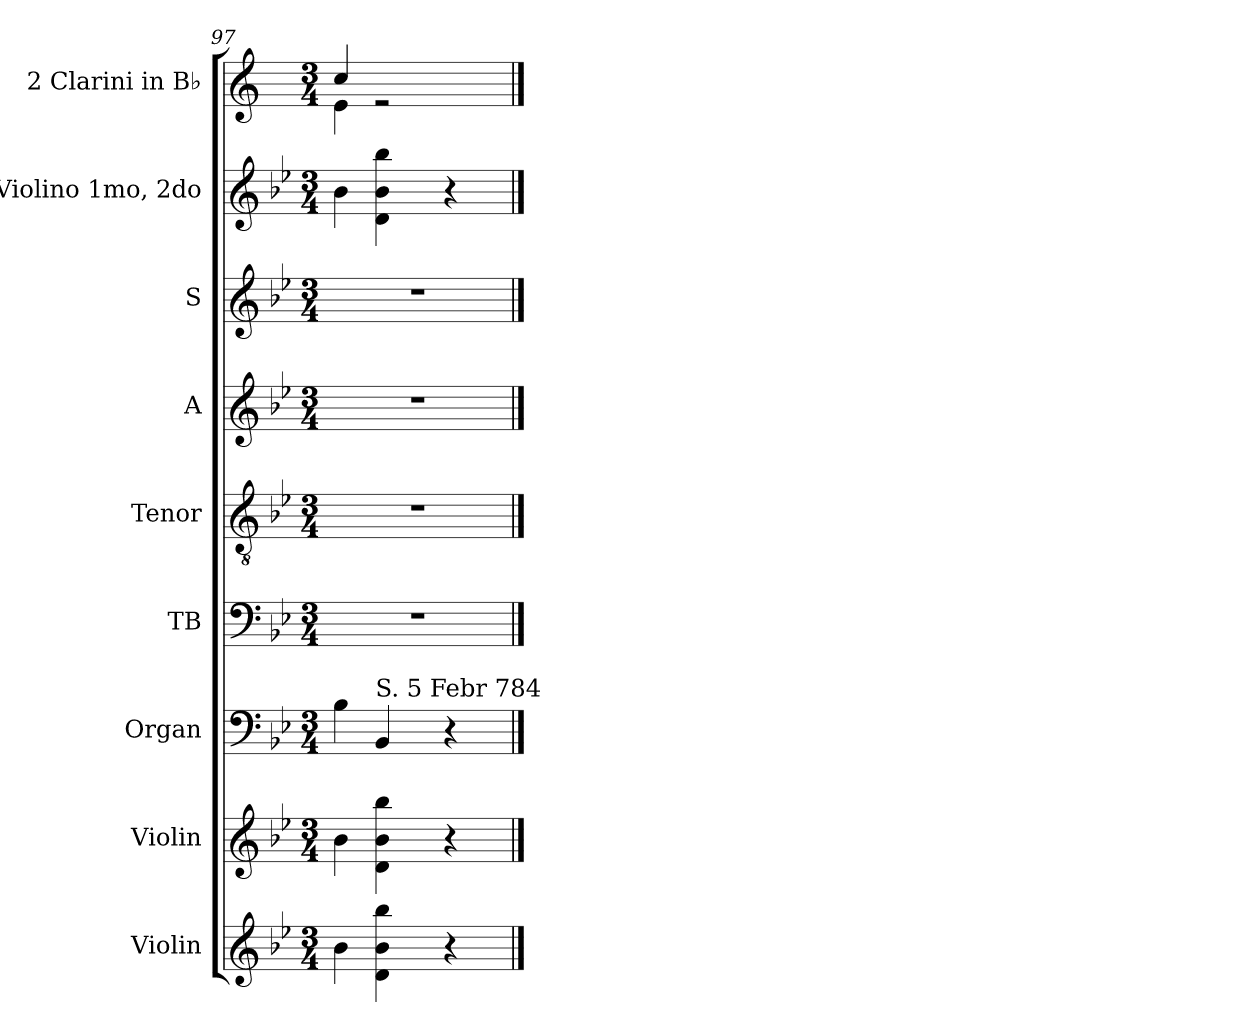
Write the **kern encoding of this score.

**kern	**kern	**kern	**kern	**kern	**kern	**kern	**kern	**kern
*part9	*part8	*part7	*part6	*part5	*part4	*part3	*part2	*part1
*staff9	*staff8	*staff7	*staff6	*staff5	*staff4	*staff3	*staff2	*staff1
*I"Violin	*I"Violin	*I"Organ	*I"TB	*I"Tenor	*I"A	*I"S	*I"Violino 1mo, 2do	*I"2 Clarini in B♭
*I'Vln.	*I'Vln.	*	*	*I'T	*I'A	*	*I'V	*I'C
*clefG2	*clefG2	*clefF4	*clefF4	*clefGv2	*clefG2	*clefG2	*clefG2	*clefG2
*	*	*	*	*	*	*	*	*ITrd1c2
*k[b-e-]	*k[b-e-]	*k[b-e-]	*k[b-e-]	*k[b-e-]	*k[b-e-]	*k[b-e-]	*k[b-e-]	*k[b-e-]
*M3/4	*M3/4	*M3/4	*M3/4	*M3/4	*M3/4	*M3/4	*M3/4	*M3/4
=97	=97	=97	=97	=97	=97	=97	=97	=97
*	*	*	*	*	*	*	*	*^
4b-\	4b-\	4B-\	2.r	2.r	2.r	2.r	4b-\	4b-/	4d\
!	!	!LO:TX:a:t=S. 5 Febr 784	!	!	!	!	!	!	!
4d\ 4b-\ 4bb-\	4d\ 4b-\ 4bb-\	4BB-/	.	.	.	.	4d\ 4b-\ 4bb-\	2re	2ryy
4r	4r	4r	.	.	.	.	4r	.	.
*	*	*	*	*	*	*	*	*v	*v
==	==	==	==	==	==	==	==	==
*-	*-	*-	*-	*-	*-	*-	*-	*-
